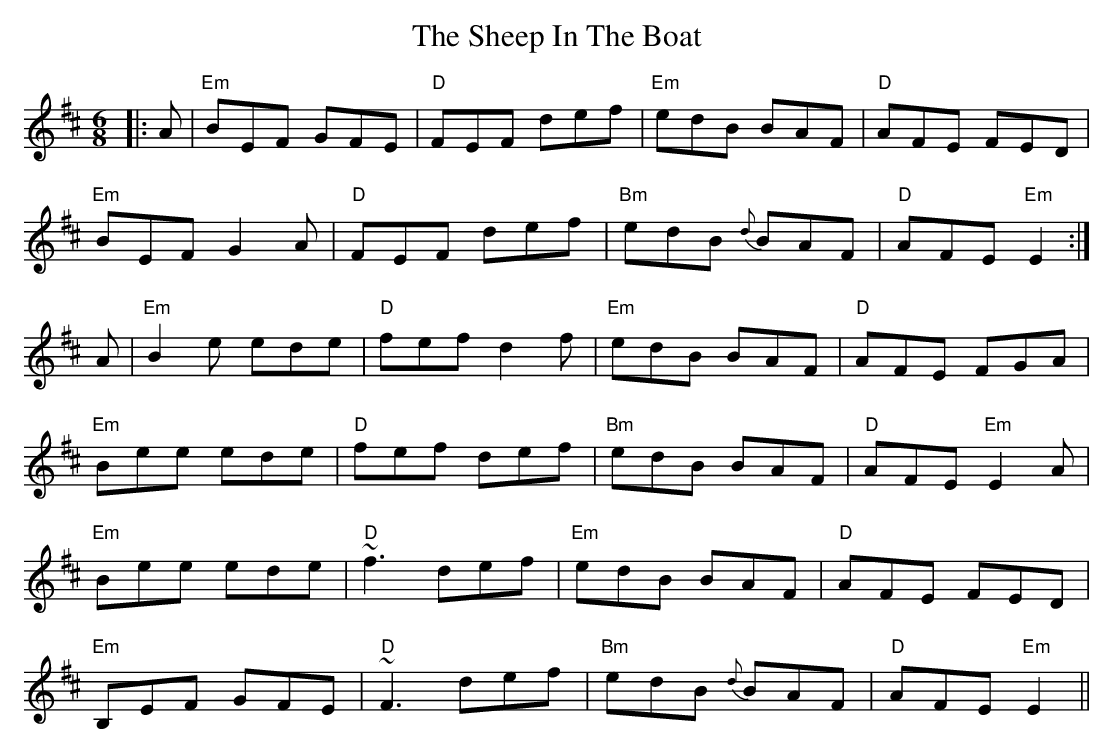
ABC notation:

X:1
T: The Sheep In The Boat
M: 6/8
L: 1/8
K: Edor
|:A|"Em"BEF GFE|"D"FEF def|"Em"edB BAF|"D"AFE FED|
"Em"BEF G2 A|"D"FEF def|"Bm"edB {d}BAF|"D"AFE "Em"E2 :|
A|"Em"B2 e ede|"D"fef d2 f|"Em"edB BAF|"D"AFE FGA|
"Em"Bee ede|"D"fef def|"Bm"edB BAF|"D"AFE "Em"E2 A|
"Em"Bee ede|"D"~f3 def|"Em"edB BAF|"D"AFE FED|
"Em"B,EF GFE|"D"~F3 def|"Bm"edB {d}BAF|"D"AFE "Em"E2||
